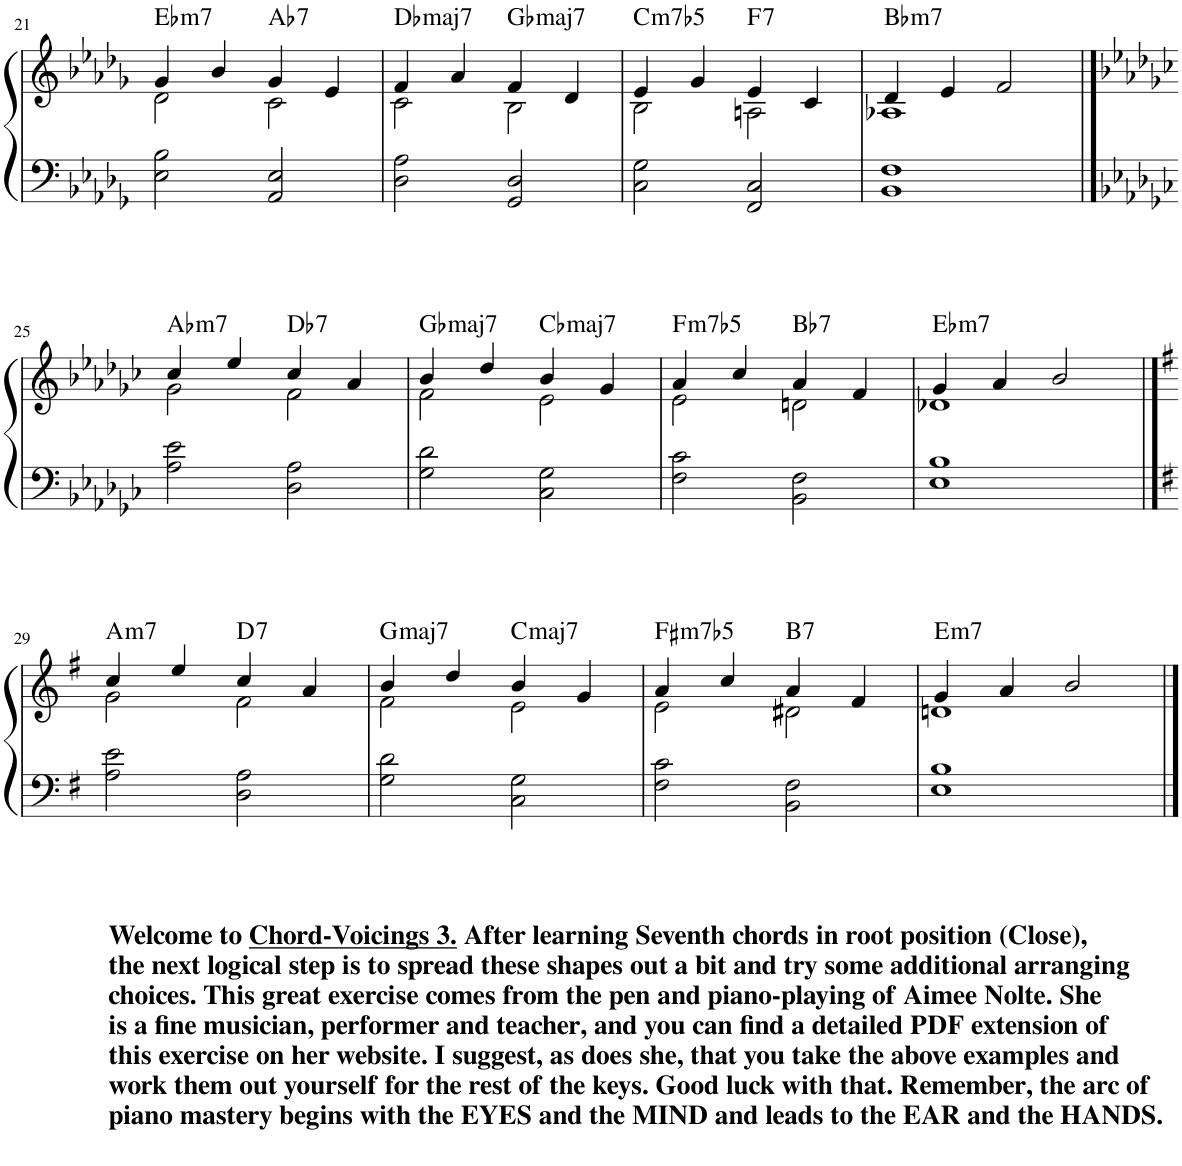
**kern	**kern	**harte
*part1	*part1	*part1
*staff2	*staff1	*
*I"Piano	*	*
*I'Pno.	*	*
!!LO:PB:g=z
*clefF4	*clefG2	*
*k[b-e-a-d-g-]	*k[b-e-a-d-g-]	*
*M4/4	*M4/4	*
=21	=21	=21
*	*^	*
!	!	!	!LO:H:kt=m7
2E-\ 2B-\	4g-/	2d-\	Eb:min7
.	4b-/	.	.
!	!	!	!LO:H:kt=7
2AA-/ 2E-/	4g-/	2c\	Ab:7
.	4e-/	.	.
=22	=22	=22	=22
!	!	!	!LO:H:kt=maj7
2D-\ 2A-\	4f/	2c\	Db:maj7
.	4a-/	.	.
!	!	!	!LO:H:kt=maj7
2GG-/ 2D-/	4f/	2B-\	Gb:maj7
.	4d-/	.	.
=23	=23	=23	=23
!	!	!	!LO:H:kt=m7b5
2C\ 2G-\	4e-/	2B-\	C:hdim7
.	4g-/	.	.
!	!	!	!LO:H:kt=7
2FF/ 2C/	4e-/	2An\	F:7
.	4c/	.	.
=24	=24	=24	=24
!	!	!	!LO:H:kt=m7
1BB- 1F	4d-/	1A-X	Bb:min7
.	4e-/	.	.
.	2f/	.	.
!!LO:LB:g=z	!!
==25	==25	==25	==25
*k[b-e-a-d-g-c-]	*k[b-e-a-d-g-c-]	*	*
!	!	!	!LO:H:kt=m7
2A-\ 2e-\	4cc-/	2g-\	Ab:min7
.	4ee-/	.	.
!	!	!	!LO:H:kt=7
2D-\ 2A-\	4cc-/	2f\	Db:7
.	4a-/	.	.
=26	=26	=26	=26
!	!	!	!LO:H:kt=maj7
2G-\ 2d-\	4b-/	2f\	Gb:maj7
.	4dd-/	.	.
!	!	!	!LO:H:kt=maj7
2C-\ 2G-\	4b-/	2e-\	Cb:maj7
.	4g-/	.	.
=27	=27	=27	=27
!	!	!	!LO:H:kt=m7b5
2F\ 2c-\	4a-/	2e-\	F:hdim7
.	4cc-/	.	.
!	!	!	!LO:H:kt=7
2BB-\ 2F\	4a-/	2dn\	Bb:7
.	4f/	.	.
=28	=28	=28	=28
!	!	!	!LO:H:kt=m7
1E- 1B-	4g-/	1d-X	Eb:min7
.	4a-/	.	.
.	2b-/	.	.
!!LO:LB:g=z	!!
==29	==29	==29	==29
*k[f#]	*k[f#]	*	*
!	!	!	!LO:H:kt=m7
2A\ 2e\	4cc/	2g\	A:min7
.	4ee/	.	.
!LO:TX:b:B:t=Welcome to	!	!	!
!LO:TX:b:t=Chord-Voicings 3.	!	!	!
!LO:TX:b:t=After learning Seventh chords in root position (Close),	!	!	!
!LO:TX:b:t=the next logical step is to spread these shapes out a bit and try some additional arranging	!	!	!
!LO:TX:b:t=choices. This great exercise comes from the pen and piano-playing of Aimee Nolte. She	!	!	!
!LO:TX:b:t=is a fine musician, performer and teacher, and you can find a detailed PDF extension of	!	!	!
!LO:TX:b:t=this exercise on her website. I suggest, as does she, that you take the above examples and	!	!	!
!LO:TX:b:t=work them out yourself for the rest of the keys. Good luck with that. Remember, the arc of	!	!	!
!LO:TX:b:t=piano mastery begins with the EYES and the MIND and leads to the EAR and the HANDS.	!	!	!
!	!	!	!LO:H:kt=7
2D\ 2A\	4cc/	2f#\	D:7
.	4a/	.	.
=30	=30	=30	=30
!	!	!	!LO:H:kt=maj7
2G\ 2d\	4b/	2f#\	G:maj7
.	4dd/	.	.
!	!	!	!LO:H:kt=maj7
2C\ 2G\	4b/	2e\	C:maj7
.	4g/	.	.
=31	=31	=31	=31
!	!	!	!LO:H:kt=m7b5
2F#\ 2c\	4a/	2e\	F#:hdim7
.	4cc/	.	.
!	!	!	!LO:H:kt=7
2BB\ 2F#\	4a/	2d#X\	B:7
.	4f#/	.	.
=32	=32	=32	=32
!	!	!	!LO:H:kt=m7
1E 1B	4g/	1dn	E:min7
.	4a/	.	.
.	2b/	.	.
*	*v	*v	*
==	==	==
*-	*-	*-
